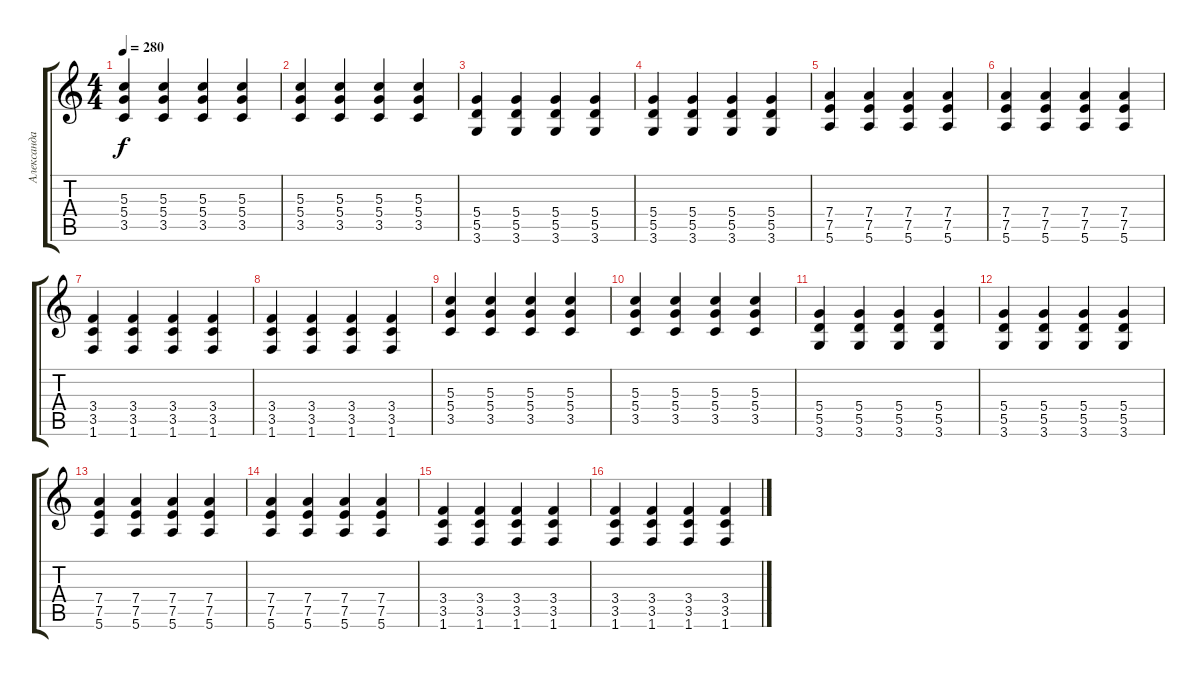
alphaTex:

\track ("Александа \"Ренегат\" Леонтьев" "Александа ") {instrument overdrivenguitar}
\staff {score tabs}
\tuning (E4 B3 G3 D3 A2 E2) {hide}
\ts (4 4)
\tempo 280
\clef g2
\ks c
(5.3 5.4 3.5).4{dy f} (5.3 5.4 3.5).4 (5.3 5.4 3.5).4 (5.3 5.4 3.5).4 |
(5.3 5.4 3.5).4 (5.3 5.4 3.5).4 (5.3 5.4 3.5).4 (5.3 5.4 3.5).4 |
(5.4 5.5 3.6).4 (5.4 5.5 3.6).4 (5.4 5.5 3.6).4 (5.4 5.5 3.6).4 |
(5.4 5.5 3.6).4 (5.4 5.5 3.6).4 (5.4 5.5 3.6).4 (5.4 5.5 3.6).4 |
(7.4 7.5 5.6).4 (7.4 7.5 5.6).4 (7.4 7.5 5.6).4 (7.4 7.5 5.6).4 |
(7.4 7.5 5.6).4 (7.4 7.5 5.6).4 (7.4 7.5 5.6).4 (7.4 7.5 5.6).4 |
(3.4 3.5 1.6).4 (3.4 3.5 1.6).4 (3.4 3.5 1.6).4 (3.4 3.5 1.6).4 |
(3.4 3.5 1.6).4 (3.4 3.5 1.6).4 (3.4 3.5 1.6).4 (3.4 3.5 1.6).4 |
(5.3 5.4 3.5).4 (5.3 5.4 3.5).4 (5.3 5.4 3.5).4 (5.3 5.4 3.5).4 |
(5.3 5.4 3.5).4 (5.3 5.4 3.5).4 (5.3 5.4 3.5).4 (5.3 5.4 3.5).4 |
(5.4 5.5 3.6).4 (5.4 5.5 3.6).4 (5.4 5.5 3.6).4 (5.4 5.5 3.6).4 |
(5.4 5.5 3.6).4 (5.4 5.5 3.6).4 (5.4 5.5 3.6).4 (5.4 5.5 3.6).4 |
(7.4 7.5 5.6).4 (7.4 7.5 5.6).4 (7.4 7.5 5.6).4 (7.4 7.5 5.6).4 |
(7.4 7.5 5.6).4 (7.4 7.5 5.6).4 (7.4 7.5 5.6).4 (7.4 7.5 5.6).4 |
(3.4 3.5 1.6).4 (3.4 3.5 1.6).4 (3.4 3.5 1.6).4 (3.4 3.5 1.6).4 |
(3.4 3.5 1.6).4 (3.4 3.5 1.6).4 (3.4 3.5 1.6).4 (3.4 3.5 1.6).4
